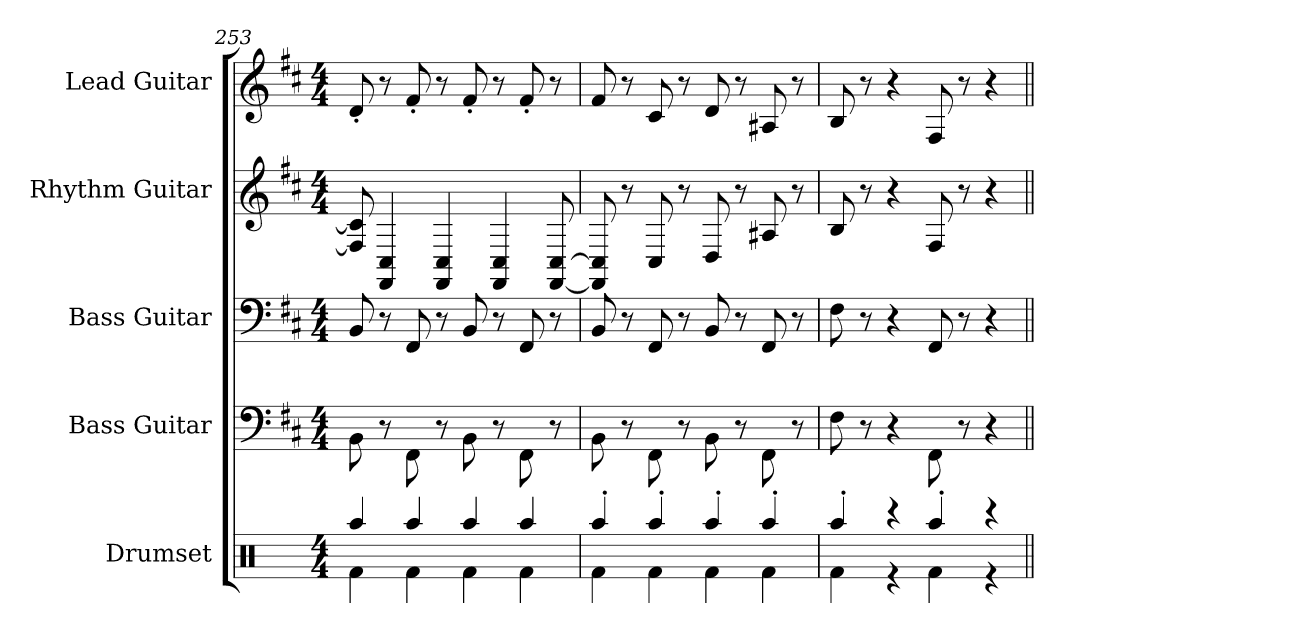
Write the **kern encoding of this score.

**kern	**kern	**kern	**kern	**kern
*part5	*part4	*part3	*part2	*part1
*staff5	*staff4	*staff3	*staff2	*staff1
*I"Drumset	*I"Bass Guitar	*I"Bass Guitar	*I"Rhythm Guitar	*I"Lead Guitar
*I'Drs.	*I'Bass	*I'Bass	*I'Rt.	*I'Ld.
!!LO:PB:g=z
*clefX	*	*clefF4	*clefG2	*clefG2
*k[]	*k[f#c#]	*k[f#c#]	*k[f#c#]	*k[f#c#]
*M4/4	*M4/4	*M4/4	*M4/4	*M4/4
=253	=253	=253	=253	=253
*^	*	*	*	*
4Raa/	4Rf\	8BB\	8BB/	8F#/] 8c#/]	8d'/
.	.	8r	8r	4FF#/ 4C#/	8r
4Raa/	4Rf\	8FF#\	8FF#/	.	8f#'/
.	.	8r	8r	4FF#/ 4C#/	8r
4Raa/	4Rf\	8BB\	8BB/	.	8f#'/
.	.	8r	8r	4FF#/ 4C#/	8r
4Raa/	4Rf\	8FF#\	8FF#/	.	8f#'/
.	.	8r	8r	[8FF#/ [8C#/	8r
=254	=254	=254	=254	=254	=254
4Raa'/	4Rf\	8BB\	8BB/	8FF#/] 8C#/]	8f#/
.	.	8r	8r	8r	8r
4Raa'/	4Rf\	8FF#\	8FF#/	8C#/	8c#/
.	.	8r	8r	8r	8r
4Raa'/	4Rf\	8BB\	8BB/	8D/	8d/
.	.	8r	8r	8r	8r
4Raa'/	4Rf\	8FF#\	8FF#/	8A#X/	8A#X/
.	.	8r	8r	8r	8r
=255	=255	=255	=255	=255	=255
4Raa'/	4Rf\	8F#\	8F#\	8B/	8B/
.	.	8r	8r	8r	8r
4r	4r	4r	4r	4r	4r
4Raa'/	4Rf\	8FF#\	8FF#/	8F#/	8F#/
.	.	8r	8r	8r	8r
4r	4r	4r	4r	4r	4r
*v	*v	*	*	*	*
=||	=||	=||	=||	=||
*-	*-	*-	*-	*-
